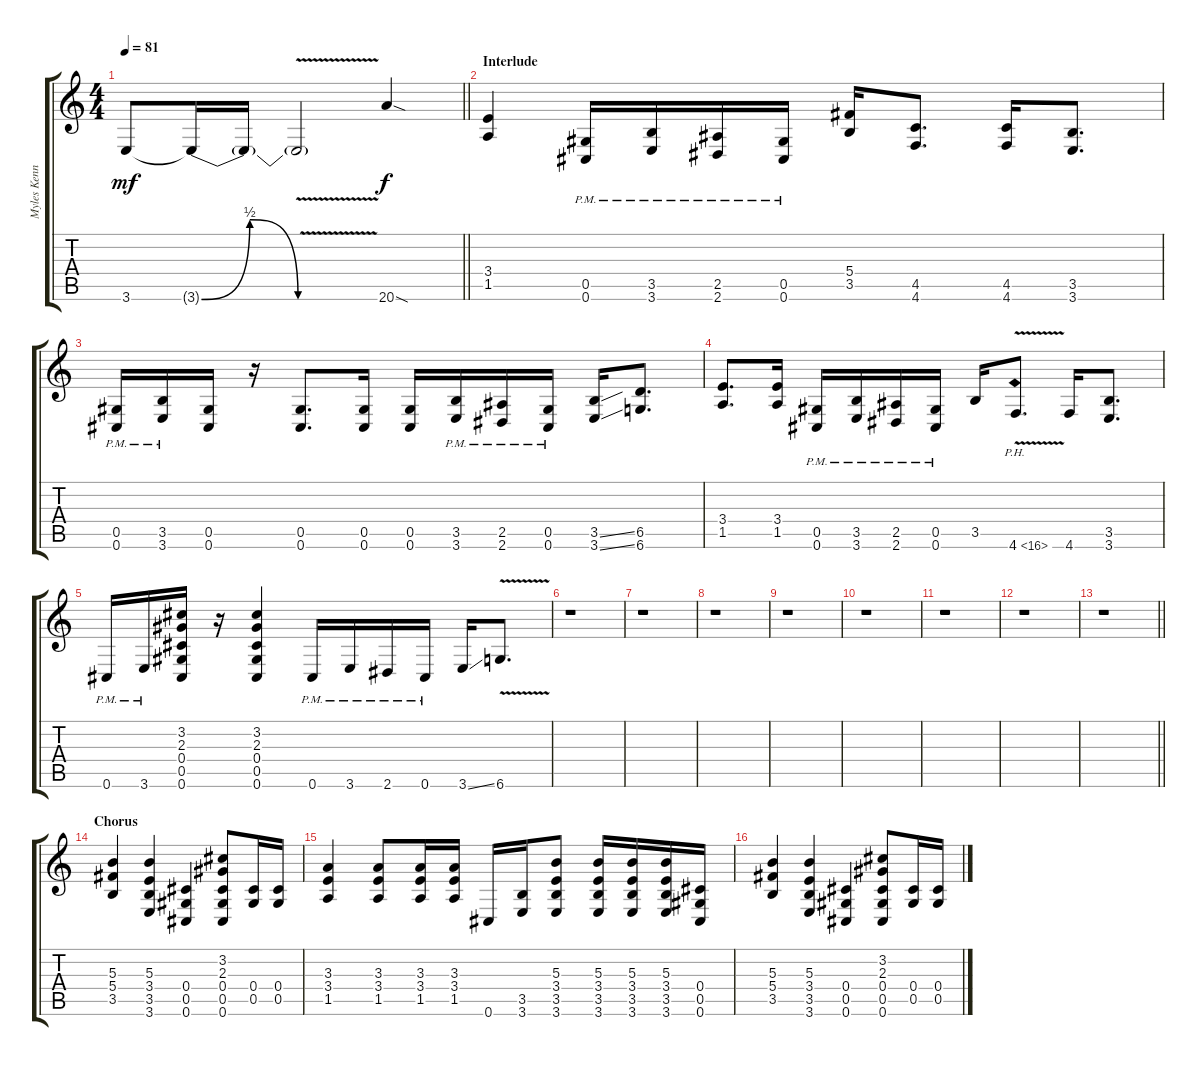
\track ("Myles Kennedy" "Myles Kenn") {instrument electricguitarclean}
\staff {score tabs}
\tuning (Eb4 Bb3 Gb3 Db3 Ab2 Db2) {hide}
\ts (4 4)
\tempo 81
\clef g2
\barLineRight lightlight
\ks c
3.6.8{dy mf} 3.6{be (bendrelease 0 0 30 2 30 2 60 0) t}.16 3.6{t}.16 3.6{v t}.2 20.6{sod}.4{dy f} |
\section ("" "Interlude")
(3.4 1.5).4 (0.5{pm} 0.6{pm}).16 (3.5{pm} 3.6{pm}).16 (2.5{pm} 2.6{pm}).16 (0.5{pm} 0.6{pm}).16 (5.4 3.5).16 (4.5 4.6).8{d} (4.5 4.6).16 (3.5 3.6).8{d} |
(0.5{pm} 0.6{pm}).16 (3.5{pm} 3.6{pm}).16 (0.5 0.6).16 r.16 (0.5 0.6).8{d} (0.5 0.6).16 (0.5 0.6).16 (3.5{pm} 3.6{pm}).16 (2.5{pm} 2.6{pm}).16 (0.5{pm} 0.6{pm}).16 (3.5{ss} 3.6{ss}).16 (6.5 6.6).8{d} |
(3.4 1.5).8{d} (3.4 1.5).16 (0.5{pm} 0.6{pm}).16 (3.5{pm} 3.6{pm}).16 (2.5{pm} 2.6{pm}).16 (0.5{pm} 0.6{pm}).16 3.5.16 4.6{ph 12 v}.8{d} 4.6.16 (3.5 3.6).8{d} |
0.6{pm}.16 3.6{pm}.16 (3.2 2.3 0.4 0.5 0.6).16 r.16 (3.2 2.3 0.4 0.5 0.6).4 0.6{pm}.16 3.6{pm}.16 2.6{pm}.16 0.6{pm}.16 3.6{ss}.16 6.6{v}.8{d} |
r.1 |
r.1 |
r.1 |
r.1 |
r.1 |
r.1 |
r.1 |
\barLineRight lightlight
r.1 |
\section ("" "Chorus")
(5.3 5.4 3.5).4 (5.3 3.4 3.5 3.6).4 (0.4 0.5 0.6).4 (3.2 2.3 0.4 0.5 0.6).8 (0.4 0.5).16 (0.4 0.5).16 |
(3.3 3.4 1.5).4 (3.3 3.4 1.5).8 (3.3 3.4 1.5).16 (3.3 3.4 1.5).16 0.6.16 (3.5 3.6).16 (5.3 3.4 3.5 3.6).8 (5.3 3.4 3.5 3.6).16 (5.3 3.4 3.5 3.6).16 (5.3 3.4 3.5 3.6).16 (0.4 0.5 0.6).16 |
(5.3 5.4 3.5).4 (5.3 3.4 3.5 3.6).4 (0.4 0.5 0.6).4 (3.2 2.3 0.4 0.5 0.6).8 (0.4 0.5).16 (0.4 0.5).16
